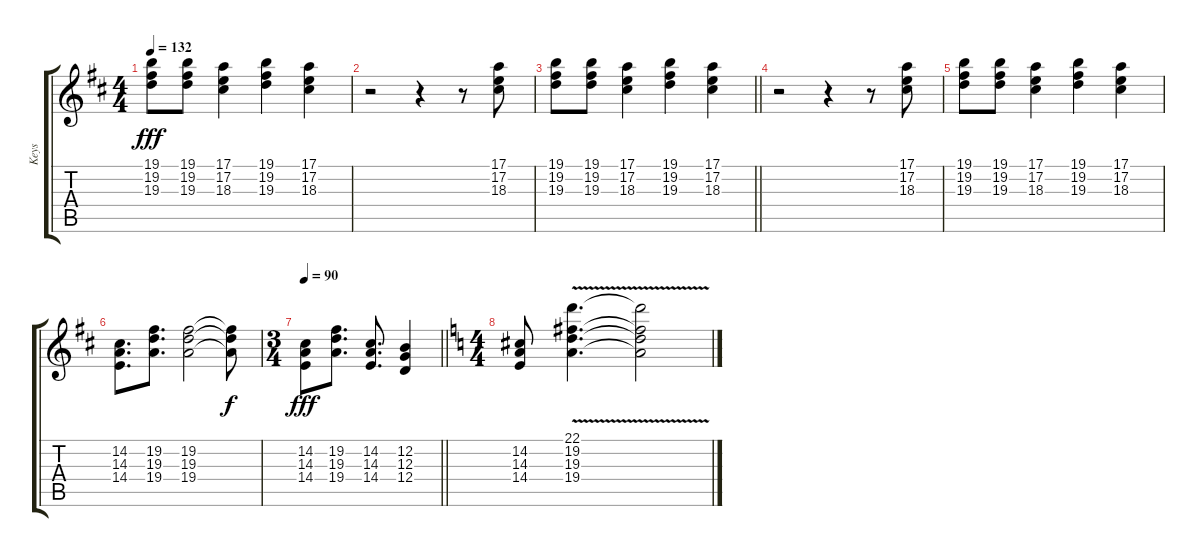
\track ("Keys" "Keys") {instrument electricgrandpiano bank 1}
\staff {score tabs}
\tuning (E4 B3 G3 D3 A2 E2) {hide}
\ts (4 4)
\tempo 132
\clef g2
\ks d
(19.1 19.2 19.3).8{dy fff} (19.1 19.2 19.3).8 (17.1 17.2 18.3).4 (19.1 19.2 19.3).4 (17.1 17.2 18.3).4 |
r.2 r.4 r.8 (17.1 17.2 18.3).8 |
\barLineRight lightlight
(19.1 19.2 19.3).8 (19.1 19.2 19.3).8 (17.1 17.2 18.3).4 (19.1 19.2 19.3).4 (17.1 17.2 18.3).4 |
r.2 r.4 r.8 (17.1 17.2 18.3).8 |
(19.1 19.2 19.3).8 (19.1 19.2 19.3).8 (17.1 17.2 18.3).4 (19.1 19.2 19.3).4 (17.1 17.2 18.3).4 |
(14.2 14.3 14.4).8{d} (19.2 19.3 19.4).8{d} (19.2 19.3 19.4).2 (19.2{t} 19.3{t} 19.4{t}).8{dy f} |
\ts (3 4)
\tempo 90
\barLineRight lightlight
(14.2 14.3 14.4).8{dy fff} (19.2 19.3 19.4).8{d} (14.2 14.3 14.4).8{d} (12.2 12.3 12.4).4 |
\ts (4 4)
\ks c
(14.2 14.3 14.4).8 (22.1{v} 19.2{v} 19.3{v} 19.4{v}).4{d} (22.1{t} 19.2{t} 19.3{t} 19.4{t}).2
